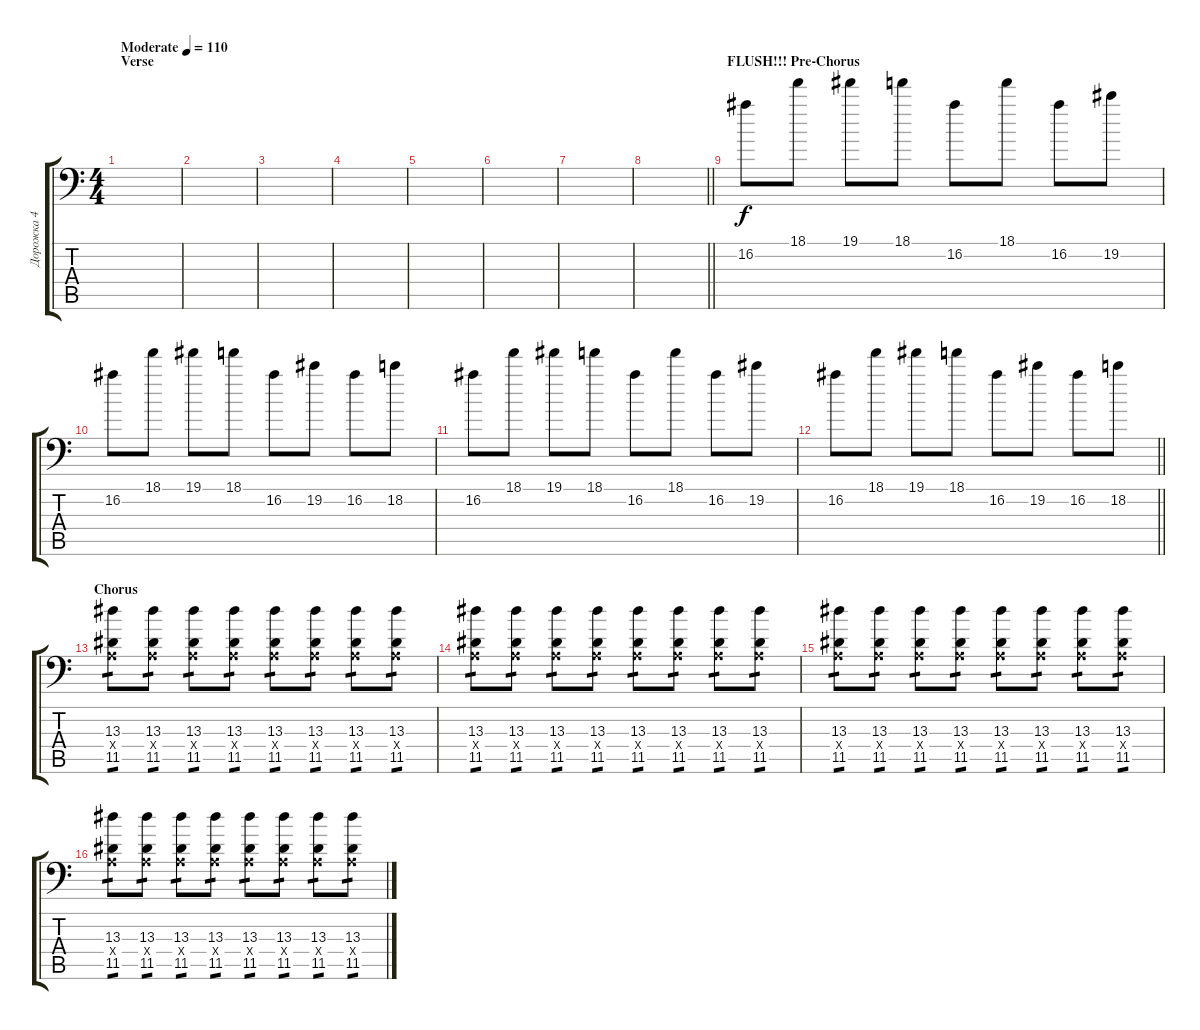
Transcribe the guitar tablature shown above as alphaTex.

\track ("Дорожка 4" "Дорожка 4") {instrument electricguitarclean}
\staff {score tabs}
\tuning (B3 Gb3 D3 A2 E2 A1) {hide}
\ts (4 4)
\section ("" "Verse")
\tempo (110 "Moderate")
\clef f4
\ks c
|
|
|
|
|
|
|
\barLineRight lightlight
|
\section ("" "FLUSH!!! Pre-Chorus")
16.2.8 18.1.8 19.1.8 18.1.8 16.2.8 18.1.8 16.2.8 19.2.8 |
16.2.8 18.1.8 19.1.8 18.1.8 16.2.8 19.2.8 16.2.8 18.2.8 |
16.2.8 18.1.8 19.1.8 18.1.8 16.2.8 18.1.8 16.2.8 19.2.8 |
\barLineRight lightlight
16.2.8 18.1.8 19.1.8 18.1.8 16.2.8 19.2.8 16.2.8 18.2.8 |
\section ("" "Chorus")
(13.3 0.4{x} 11.5).8{tp 1 instrument distortionguitar} (13.3 0.4{x} 11.5).8{tp 1 instrument distortionguitar} (13.3 0.4{x} 11.5).8{tp 1 instrument distortionguitar} (13.3 0.4{x} 11.5).8{tp 1 instrument distortionguitar} (13.3 0.4{x} 11.5).8{tp 1 instrument distortionguitar} (13.3 0.4{x} 11.5).8{tp 1 instrument distortionguitar} (13.3 0.4{x} 11.5).8{tp 1 instrument distortionguitar} (13.3 0.4{x} 11.5).8{tp 1 instrument distortionguitar} |
(13.3 0.4{x} 11.5).8{tp 1 instrument distortionguitar} (13.3 0.4{x} 11.5).8{tp 1 instrument distortionguitar} (13.3 0.4{x} 11.5).8{tp 1 instrument distortionguitar} (13.3 0.4{x} 11.5).8{tp 1 instrument distortionguitar} (13.3 0.4{x} 11.5).8{tp 1 instrument distortionguitar} (13.3 0.4{x} 11.5).8{tp 1 instrument distortionguitar} (13.3 0.4{x} 11.5).8{tp 1 instrument distortionguitar} (13.3 0.4{x} 11.5).8{tp 1 instrument distortionguitar} |
(13.3 0.4{x} 11.5).8{tp 1 instrument distortionguitar} (13.3 0.4{x} 11.5).8{tp 1 instrument distortionguitar} (13.3 0.4{x} 11.5).8{tp 1 instrument distortionguitar} (13.3 0.4{x} 11.5).8{tp 1 instrument distortionguitar} (13.3 0.4{x} 11.5).8{tp 1 instrument distortionguitar} (13.3 0.4{x} 11.5).8{tp 1 instrument distortionguitar} (13.3 0.4{x} 11.5).8{tp 1 instrument distortionguitar} (13.3 0.4{x} 11.5).8{tp 1 instrument distortionguitar} |
(13.3 0.4{x} 11.5).8{tp 1 instrument distortionguitar} (13.3 0.4{x} 11.5).8{tp 1 instrument distortionguitar} (13.3 0.4{x} 11.5).8{tp 1 instrument distortionguitar} (13.3 0.4{x} 11.5).8{tp 1 instrument distortionguitar} (13.3 0.4{x} 11.5).8{tp 1 instrument distortionguitar} (13.3 0.4{x} 11.5).8{tp 1 instrument distortionguitar} (13.3 0.4{x} 11.5).8{tp 1 instrument distortionguitar} (13.3 0.4{x} 11.5).8{tp 1 instrument distortionguitar}
